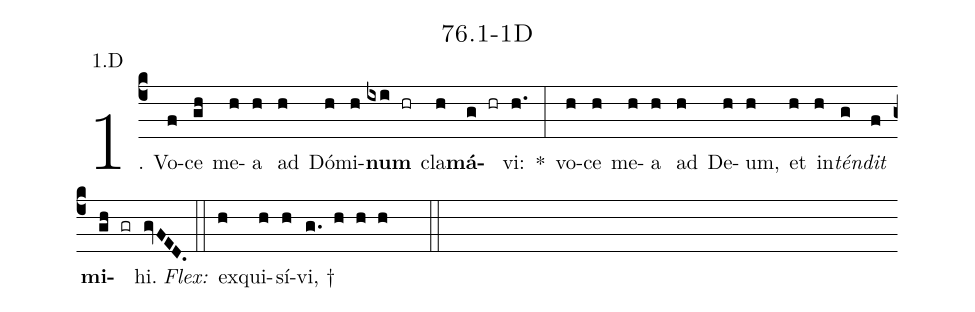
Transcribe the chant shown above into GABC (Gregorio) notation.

name: 76.1-1D;
annotation: 1.D;
%%
(c4)1. Vo(f)ce(gh) me(h)a(h) ad(h) Dó(h)mi(h)<b>num</b>(ixi hr) cla(h)<b>má</b>(g hr)vi:(h.) *(:) vo(h)ce(h) me(h)a(h) ad(h) De(h)um,(h) et(h) in(h)<i>tén</i>(g)<i>dit</i>(f) <b>mi</b>(gh gr)hi.(gvFED.) (::)
<i>Flex:</i>()  ex(h)qui(h)sí(h)vi, †(g. h h h  ::)
